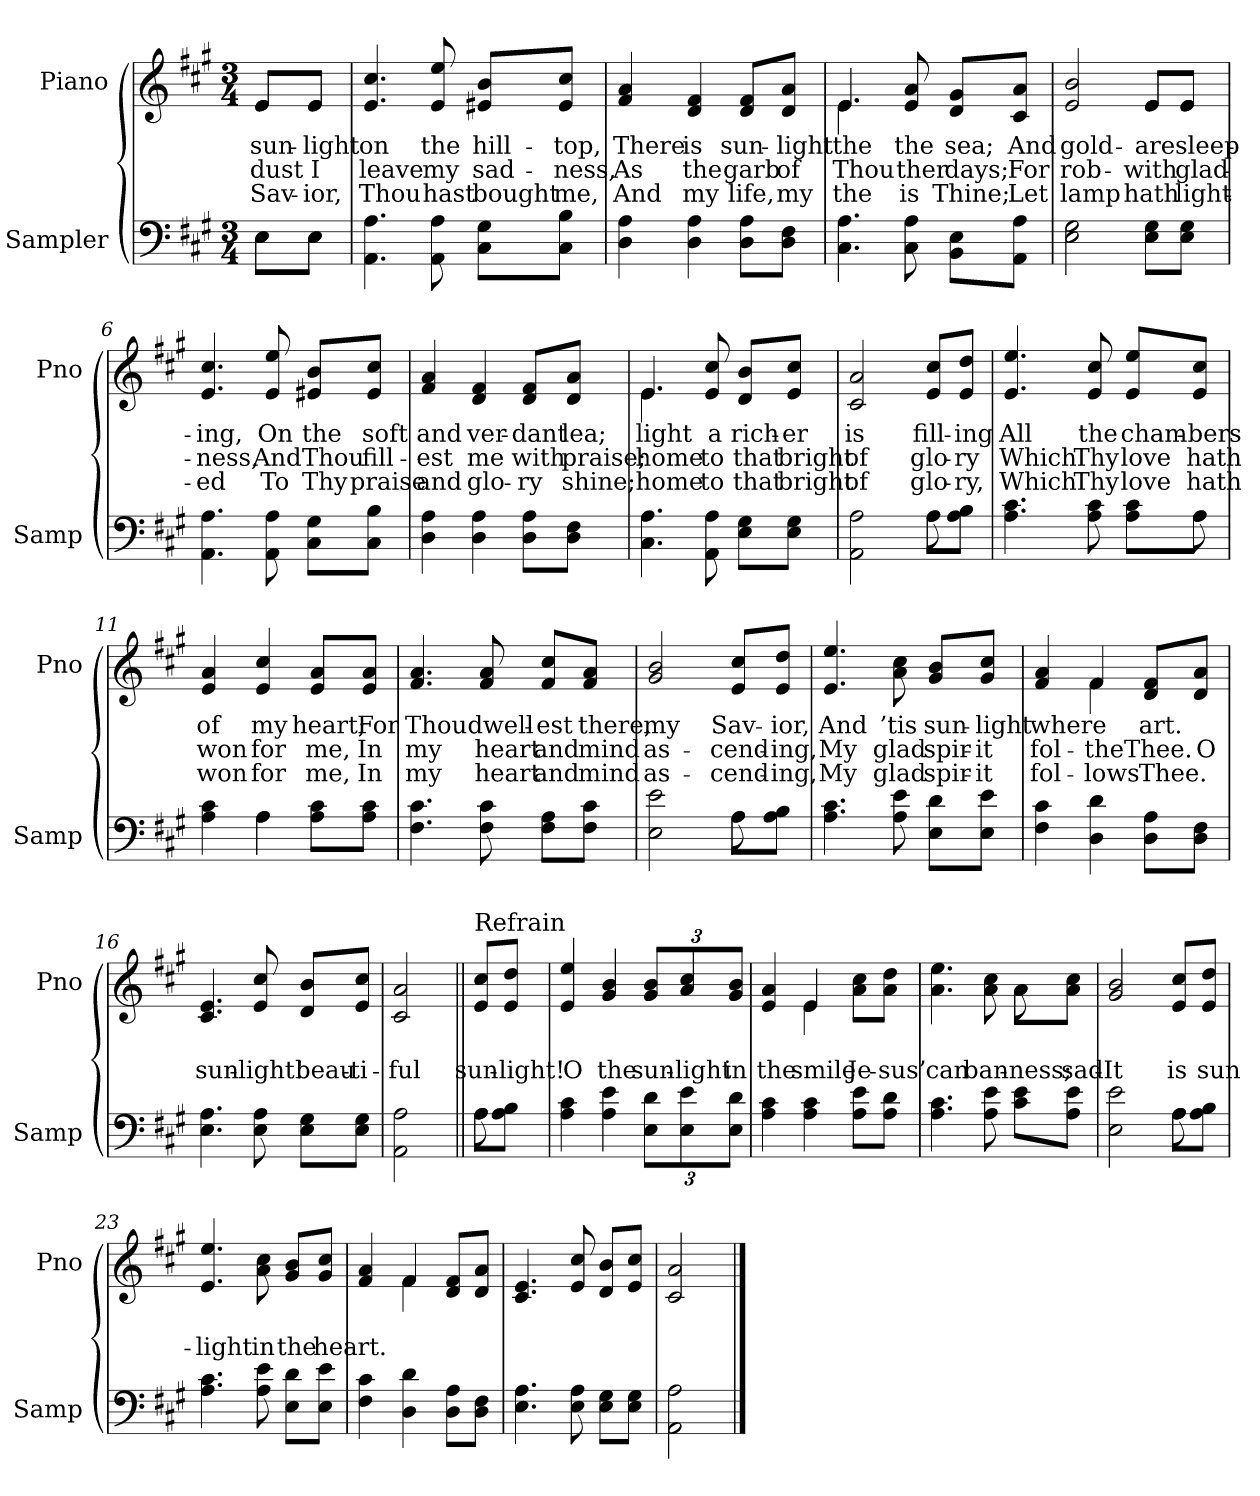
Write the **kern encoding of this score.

**kern	**kern	**text	**text	**text
*part2	*part1	*part1	*part1	*part1
*staff2	*staff1	*staff1	*staff1	*staff1
*I"Sampler	*I"Piano	*	*	*
*I'Samp	*I'Pno	*	*	*
*clefF4	*clefG2	*	*	*
*k[f#c#g#]	*k[f#c#g#]	*	*	*
*A:	*A:	*	*	*
*M3/4	*M3/4	*	*	*
=1	=1	=1	=1	=1
*^	*^	*	*	*
8E\L	8E\L	8e/L	8e/L	sun-	dust	Sav-
8E\J	8E\J	8e/J	8e/J	-light	I	-ior,
*v	*v	*	*	*	*	*
*	*v	*v	*	*	*
=2	=2	=2	=2	=2
4.AA 4.A	4.e 4.cc#	on	leave	Thou
8AA 8A	8e 8ee	the	my	hast
8C#\ 8G#\L	8e#X/ 8b/L	hill-	sad-	bought
8C#\ 8B\J	8e#/ 8cc#/J	-top,	-ness,	me,
=3	=3	=3	=3	=3
4D 4A	4f# 4a	There	As	And
4D 4A	4d 4f#	is	the	my
8D\ 8A\L	8d/ 8f#/L	sun-	garb	life,
8D\ 8F#\J	8d/ 8a/J	-light	of	my
=4	=4	=4	=4	=4
*	*^	*	*	*
4.C# 4.A	4.e/	4.e	the	Thou	the
8C# 8A	8e 8a	4.ryy	the	-ther	is
8BB\ 8E\L	8d/ 8g#/L	.	sea;	days;	Thine;
8AA\ 8A\J	8c#/ 8a/J	.	And	For	Let
=5	=5	=5	=5	=5	=5
2E 2G#	2e 2b	2ryy	gold-	rob-	lamp
8E\ 8G#\L	8e/L	8e/L	are	with	hath
8E\ 8G#\J	8e/J	8e/J	sleep-	glad-	light-
*	*v	*v	*	*	*
=6	=6	=6	=6	=6
4.AA 4.A	4.e 4.cc#	-ing,	-ness,	-ed
8AA 8A	8e 8ee	On	And	To
8C#\ 8G#\L	8e#X/ 8b/L	the	Thou	Thy
8C#\ 8B\J	8e#/ 8cc#/J	soft	fill-	praise
=7	=7	=7	=7	=7
4D 4A	4f# 4a	and	-est	and
4D 4A	4d 4f#	ver-	me	glo-
8D\ 8A\L	8d/ 8f#/L	-dant	with	-ry
8D\ 8F#\J	8d/ 8a/J	lea;	praise;	shine;
=8	=8	=8	=8	=8
*	*^	*	*	*
4.C# 4.A	4.e/	4.e	light	home	home
8AA 8A	8e 8cc#	4.ryy	a	to	to
8E\ 8G#\L	8d/ 8b/L	.	rich-	that	that
8E\ 8G#\J	8e/ 8cc#/J	.	-er	bright	bright
*	*v	*v	*	*	*
=9	=9	=9	=9	=9
*^	*	*	*	*
2AA 2A	2ryy	2c# 2a	is	of	of
8A\L	8A	8e/ 8cc#/L	fill-	glo-	glo-
8A\ 8B\J	8ryy	8e/ 8dd/J	-ing	-ry	-ry,
=10	=10	=10	=10	=10	=10
4.A 4.c#	8ryy	4.e 4.ee	All	Which	Which
*v	*v	*	*	*	*
8A 8c#	8e 8cc#	the	Thy	Thy
8A\ 8c#\L	8e/ 8ee/L	cham-	love	love
*^	*	*	*	*
8A\J	8A	8e/ 8cc#/J	-bers	hath	hath
=11	=11	=11	=11	=11	=11
4A 4c#	4ryy	4e 4a	of	won	won
4A\	4A	4e 4cc#	my	for	for
8A\ 8c#\L	4ryy	8e/ 8a/L	heart;	me,	me,
8A\ 8c#\J	.	8e/ 8a/J	For	In	In
*v	*v	*	*	*	*
=12	=12	=12	=12	=12
4.F# 4.c#	4.f# 4.a	Thou	my	my
8F# 8c#	8f# 8a	dwell-	heart	heart
8F#\ 8A\L	8f#/ 8cc#/L	-est	and	and
8F#\ 8c#\J	8f#/ 8a/J	there,	mind	mind
=13	=13	=13	=13	=13
*^	*	*	*	*
2E 2e	2ryy	2g# 2b	my	as-	as-
8A\L	8A	8e/ 8cc#/L	Sav-	-cend-	-cend-
8A\ 8B\J	8ryy	8e/ 8dd/J	-ior,	-ing,	-ing,
*v	*v	*	*	*	*
=14	=14	=14	=14	=14
4.A 4.c#	4.e 4.ee	And	My	My
8A 8e	8a 8cc#	’tis	glad	glad
8E\ 8d\L	8g#/ 8b/L	sun-	spir-	spir-
8E\ 8e\J	8g#/ 8cc#/J	-light	-it	-it
=15	=15	=15	=15	=15
*	*^	*	*	*
4F# 4c#	4f# 4a	4ryy	where	fol-	fol-
4D 4d	4f#/	4f#	.	the	-lows
8D\ 8A\L	8d/ 8f#/L	4ryy	art.	Thee.	Thee.
8D\ 8F#\J	8d/ 8a/J	.	.	O	.
*	*v	*v	*	*	*
=16	=16	=16	=16	=16
4.E 4.A	4.c# 4.e	.	sun-	.
8E 8A	8e 8cc#	.	-light!	.
8E\ 8G#\L	8d/ 8b/L	.	beau-	.
8E\ 8G#\J	8e/ 8cc#/J	.	-ti-	.
=17	=17	=17	=17	=17
2AA 2A	2c# 2a	.	-ful	.
=18||	=18||	=18||	=18||	=18||
*^	*	*	*	*
!	!	!LO:TX:t=Refrain	!	!	!
8A\L	8A	8e/ 8cc#/L	.	sun-	.
8A\ 8B\J	8ryy	8e/ 8dd/J	.	-light!	.
*v	*v	*	*	*	*
=19	=19	=19	=19	=19
4A 4c#	4e 4ee	.	O	.
4A 4e	4g# 4b	.	the	.
12E\ 12d\L	12g#/ 12b/L	.	sun-	.
12E\ 12e\	12a/ 12cc#/	.	-light	.
12E\ 12d\J	12g#/ 12b/J	.	in	.
=20	=20	=20	=20	=20
*	*^	*	*	*
4A 4c#	4e 4a	4ryy	.	the	.
4A 4c#	4e/	4e	.	smile	.
8A\ 8e\L	8a\ 8cc#\L	4ryy	.	Je-	.
8A\ 8d\J	8a\ 8dd\J	.	.	-sus’	.
=21	=21	=21	=21	=21	=21
4.A 4.c#	4.a 4.ee	2ryy	.	can	.
8A 8e	8a 8cc#	.	.	ban-	.
8c#\ 8e\L	8a\L	8a	.	-ness;	.
8A\ 8e\J	8a\ 8cc#\J	8ryy	.	sad-	.
*	*v	*v	*	*	*
=22	=22	=22	=22	=22
*^	*	*	*	*
2E 2e	2ryy	2g# 2b	.	It	.
8A\L	8A	8e/ 8cc#/L	.	is	.
8A\ 8B\J	8ryy	8e/ 8dd/J	.	sun-	.
*v	*v	*	*	*	*
=23	=23	=23	=23	=23
4.A 4.c#	4.e 4.ee	.	-light	.
8A 8e	8a 8cc#	.	in	.
8E\ 8d\L	8g#/ 8b/L	.	the	.
8E\ 8e\J	8g#/ 8cc#/J	.	heart.	.
=24	=24	=24	=24	=24
*	*^	*	*	*
4F# 4c#	4f# 4a	4ryy	.	.	.
4D 4d	4f#/	4f#	.	.	.
8D\ 8A\L	8d/ 8f#/L	4ryy	.	.	.
8D\ 8F#\J	8d/ 8a/J	.	.	.	.
*	*v	*v	*	*	*
=25	=25	=25	=25	=25
4.E 4.A	4.c# 4.e	.	.	.
8E 8A	8e 8cc#	.	.	.
8E\ 8G#\L	8d/ 8b/L	.	.	.
8E\ 8G#\J	8e/ 8cc#/J	.	.	.
=26	=26	=26	=26	=26
2AA 2A	2c# 2a	.	.	.
==	==	==	==	==
*-	*-	*-	*-	*-
